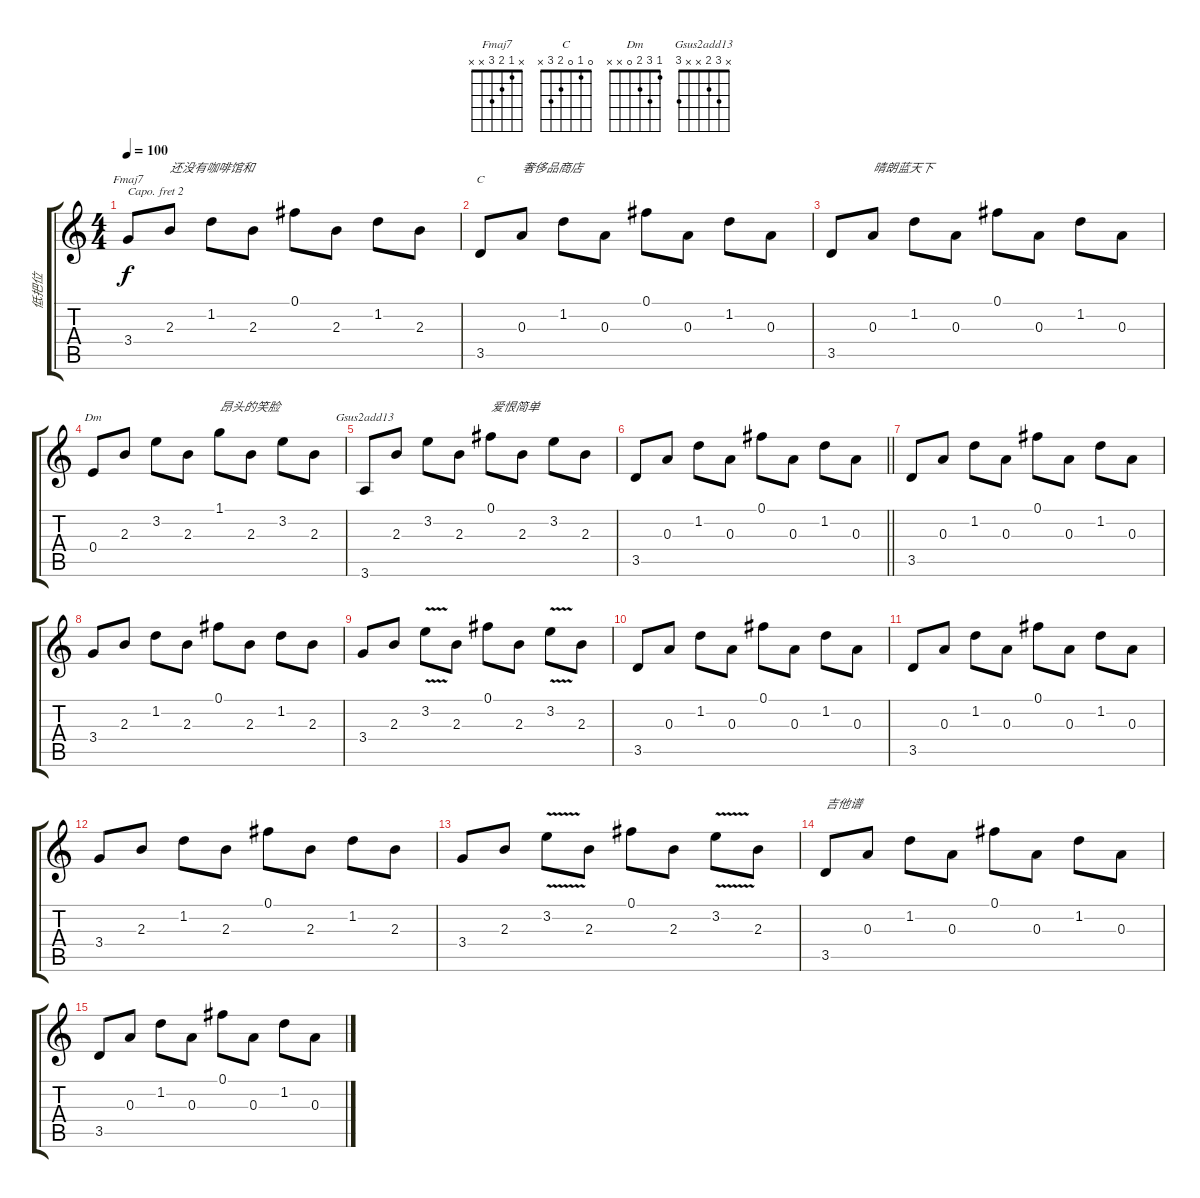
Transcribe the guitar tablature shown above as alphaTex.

\track ("低把位" "低把位") {instrument acousticguitarsteel}
\staff {score tabs}
\capo 2
\tuning (E4 B3 G3 D3 A2 E2) {hide}
\chord ("Fmaj7" x 1 2 3 x x)
\chord ("C" 0 1 0 2 3 x)
\chord ("Dm" 1 3 2 0 x x)
\chord ("Gsus2add13" x 3 2 x x 3)
\ts (4 4)
\tempo 100
\clef g2
\ks c
3.4.8{ch "Fmaj7" dy f} 2.3.8{txt "还没有咖啡馆和"} 1.2.8 2.3.8 0.1.8 2.3.8 1.2.8 2.3.8 |
3.5.8{ch "C"} 0.3.8{txt "奢侈品商店"} 1.2.8 0.3.8 0.1.8 0.3.8 1.2.8 0.3.8 |
3.5.8 0.3.8{txt "晴朗蓝天下"} 1.2.8 0.3.8 0.1.8 0.3.8 1.2.8 0.3.8 |
0.4.8{ch "Dm"} 2.3.8 3.2.8 2.3.8 1.1.8{txt "昂头的笑脸"} 2.3.8 3.2.8 2.3.8 |
3.6.8{ch "Gsus2add13"} 2.3.8 3.2.8 2.3.8 0.1.8{txt "爱恨简单"} 2.3.8 3.2.8 2.3.8 |
\barLineRight lightlight
3.5.8 0.3.8 1.2.8 0.3.8 0.1.8 0.3.8 1.2.8 0.3.8 |
3.5.8 0.3.8 1.2.8 0.3.8 0.1.8 0.3.8 1.2.8 0.3.8 |
3.4.8 2.3.8 1.2.8 2.3.8 0.1.8 2.3.8 1.2.8 2.3.8 |
3.4.8 2.3.8 3.2{v}.8 2.3.8 0.1.8 2.3.8 3.2{v}.8 2.3.8 |
3.5.8 0.3.8 1.2.8 0.3.8 0.1.8 0.3.8 1.2.8 0.3.8 |
3.5.8 0.3.8 1.2.8 0.3.8 0.1.8 0.3.8 1.2.8 0.3.8 |
3.4.8 2.3.8 1.2.8 2.3.8 0.1.8 2.3.8 1.2.8 2.3.8 |
3.4.8 2.3.8 3.2{v}.8 2.3.8 0.1.8 2.3.8 3.2{v}.8 2.3.8 |
3.5.8{txt "吉他谱"} 0.3.8 1.2.8 0.3.8 0.1.8 0.3.8 1.2.8 0.3.8 |
3.5.8{volume 0} 0.3.8 1.2.8 0.3.8 0.1.8 0.3.8 1.2.8 0.3.8
